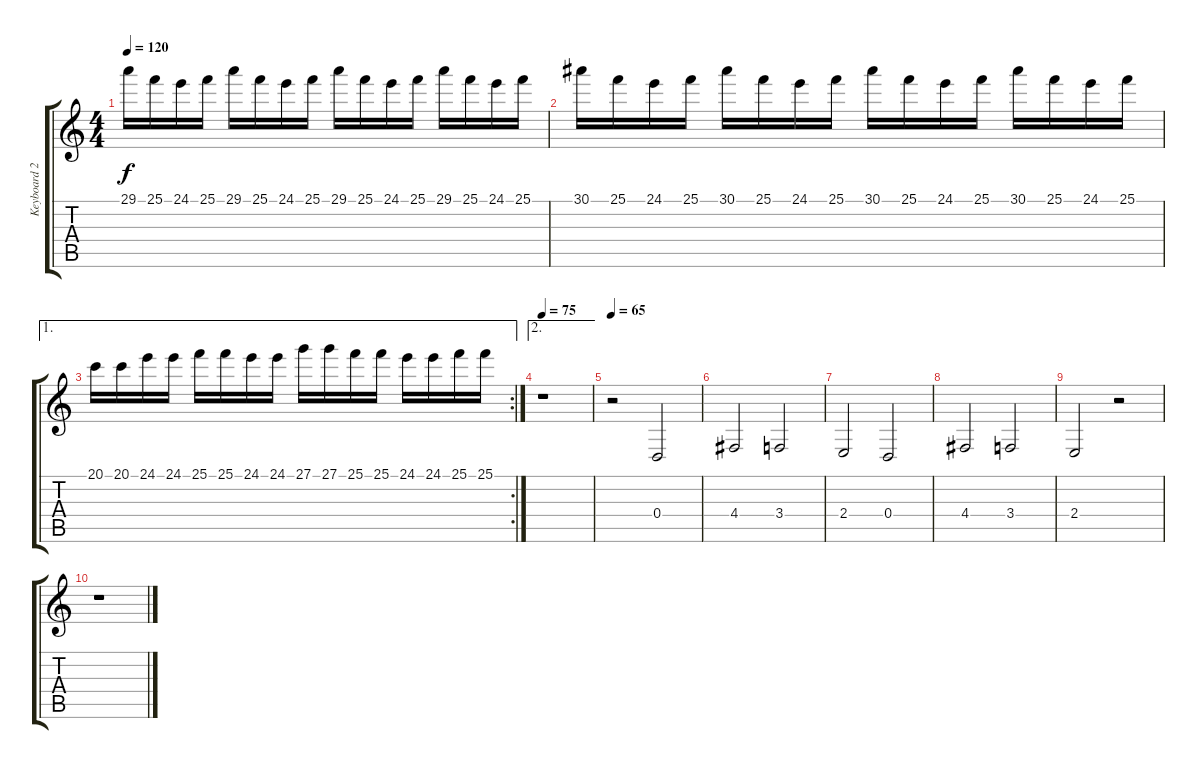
\track ("Keyboard 2" "Keyboard 2") {instrument choiraahs}
\staff {score tabs}
\tuning (E4 B3 G3 D3 A2 D2) {hide}
\ts (4 4)
\tempo 120
\clef g2
\ks c
29.1.16{dy f} 25.1.16 24.1.16 25.1.16 29.1.16 25.1.16 24.1.16 25.1.16 29.1.16 25.1.16 24.1.16 25.1.16 29.1.16 25.1.16 24.1.16 25.1.16 |
30.1.16 25.1.16 24.1.16 25.1.16 30.1.16 25.1.16 24.1.16 25.1.16 30.1.16 25.1.16 24.1.16 25.1.16 30.1.16 25.1.16 24.1.16 25.1.16 |
\ae 1
\rc 2
20.1.16 20.1.16 24.1.16 24.1.16 25.1.16 25.1.16 24.1.16 24.1.16 27.1.16 27.1.16 25.1.16 25.1.16 24.1.16 24.1.16 25.1.16 25.1.16 |
\ae 2
\tempo 75
r.1 |
\tempo 65
r.2 0.4.2{volume 7 instrument voiceoohs} |
4.4.2 3.4.2 |
2.4.2 0.4.2 |
4.4.2 3.4.2 |
2.4.2 r.2 |
r.1
